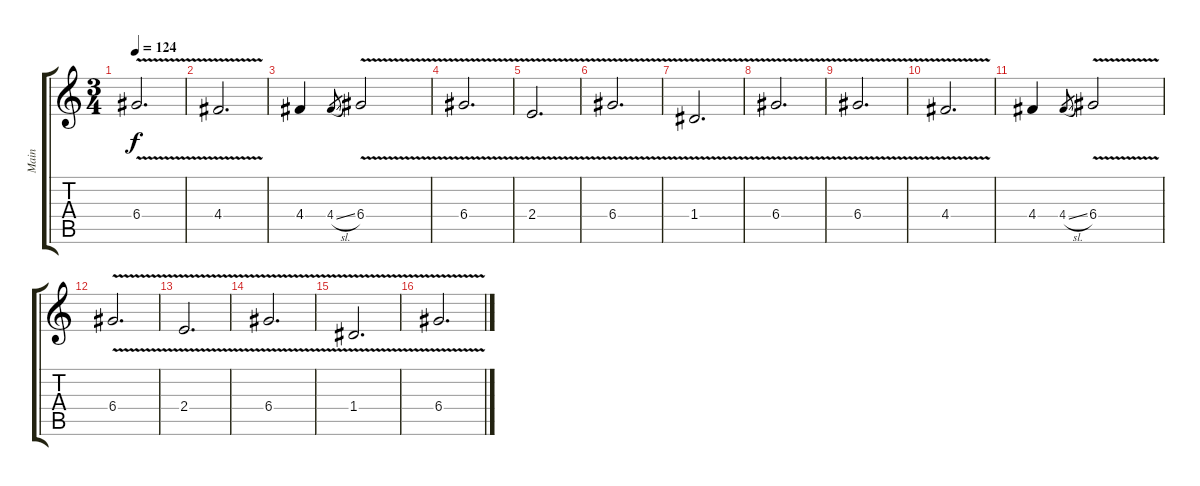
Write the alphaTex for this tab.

\track ("Main" "Main") {instrument acousticguitarsteel}
\staff {score tabs}
\tuning (E4 B3 G3 D3 A2 E2) {hide}
\ts (3 4)
\tempo 124
\clef g2
\ks c
6.4{v}.2{d dy f volume 12 instrument acousticguitarsteel} |
4.4{v}.2{d} |
4.4.4 4.4{sl}.8{gr} 6.4{v}.2 |
6.4{v}.2{d} |
2.4{v}.2{d} |
6.4{v}.2{d} |
1.4{v}.2{d} |
6.4{v}.2{d} |
6.4{v}.2{d} |
4.4{v}.2{d} |
4.4.4 4.4{sl}.8{gr} 6.4{v}.2 |
6.4{v}.2{d} |
2.4{v}.2{d} |
6.4{v}.2{d} |
1.4{v}.2{d} |
6.4{v}.2{d}
